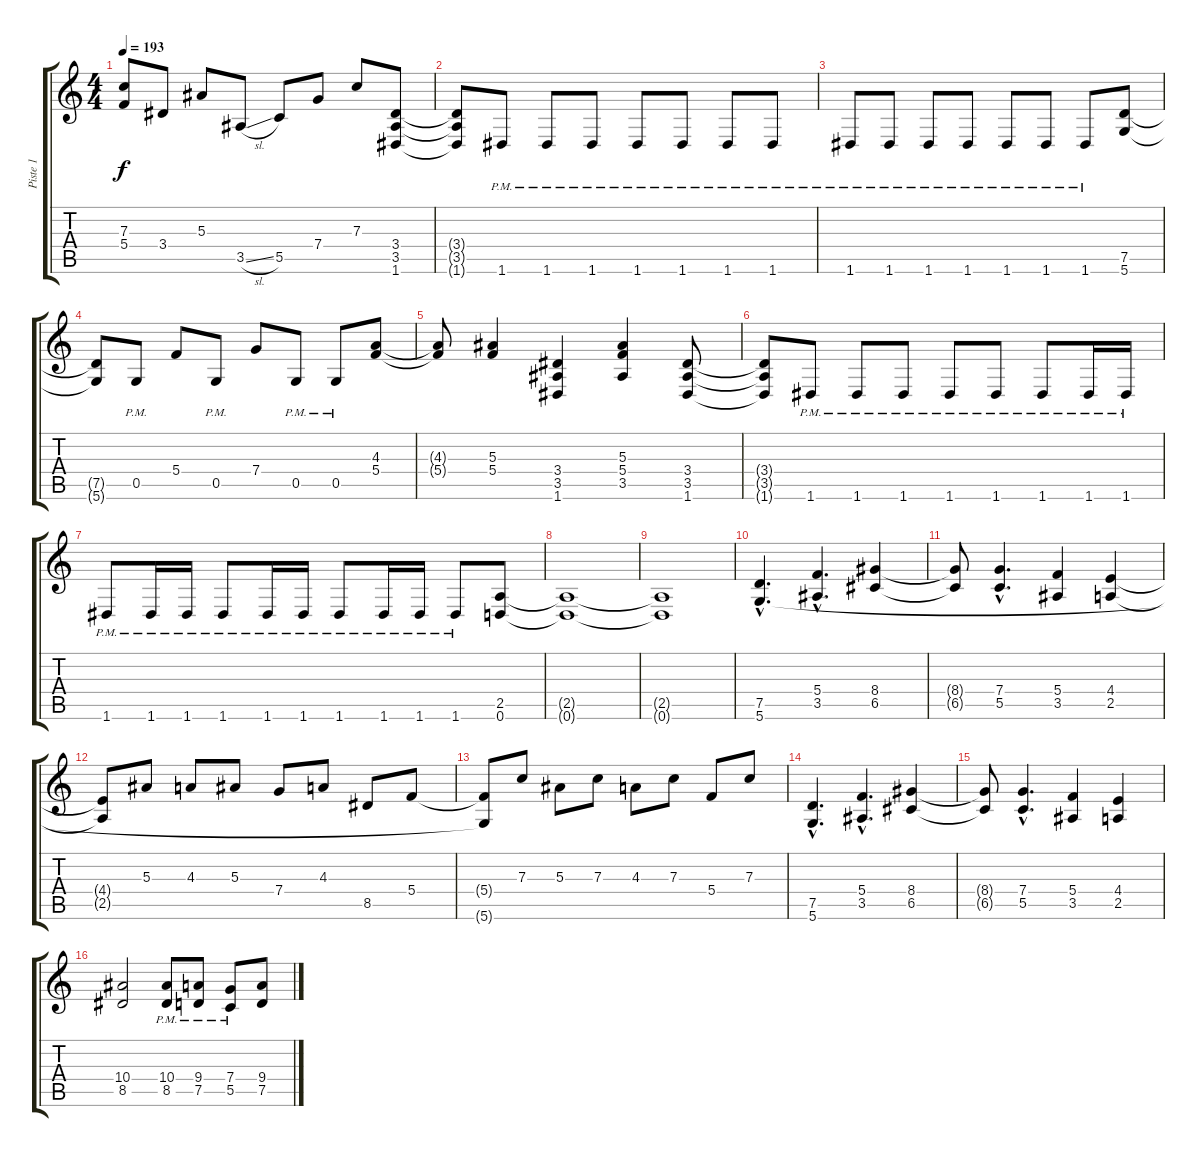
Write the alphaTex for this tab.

\track ("Piste 1" "Piste 1") {instrument distortionguitar}
\staff {score tabs}
\tuning (D4 A3 F3 C3 G2 D2) {hide}
\ts (4 4)
\tempo 193
\clef g2
\ks c
(7.3{t} 5.4{t}).8{dy f} 3.4.8 5.3.8 3.5{sl}.8 5.5.8 7.4.8 7.3.8 (3.4 3.5 1.6).8 |
(3.4{t} 3.5{t} 1.6{t}).8 1.6{pm}.8 1.6{pm}.8 1.6{pm}.8 1.6{pm}.8 1.6{pm}.8 1.6{pm}.8 1.6{pm}.8 |
1.6{pm}.8 1.6{pm}.8 1.6{pm}.8 1.6{pm}.8 1.6{pm}.8 1.6{pm}.8 1.6{pm}.8 (7.5 5.6).8 |
(7.5{t} 5.6{t}).8 0.5{pm}.8 5.4.8 0.5{pm}.8 7.4.8 0.5{pm}.8 0.5{pm}.8 (4.3 5.4).8 |
(4.3{t} 5.4{t}).8 (5.3 5.4).4 (3.4 3.5 1.6).4 (5.3 5.4 3.5).4 (3.4 3.5 1.6).8 |
(3.4{t} 3.5{t} 1.6{t}).8 1.6{pm}.8 1.6{pm}.8 1.6{pm}.8 1.6{pm}.8 1.6{pm}.8 1.6{pm}.8 1.6{pm}.16 1.6{pm}.16 |
1.6{pm}.8 1.6{pm}.16 1.6{pm}.16 1.6{pm}.8 1.6{pm}.16 1.6{pm}.16 1.6{pm}.8 1.6{pm}.16 1.6{pm}.16 1.6{pm}.8 (2.5 0.6).8 |
(2.5{t} 0.6{t}).1 |
(2.5{t} 0.6{t}).1 |
(7.5{hac} 5.6{hac}).4{d} (5.4{hac} 3.5{hac}).4{d} (8.4 6.5).4 |
(8.4{t} 6.5{t}).8 (7.4{hac} 5.5{hac}).4{d} (5.4 3.5).4 (4.4 2.5).4 |
(4.4{t} 2.5{t}).8 5.3.8 4.3.8 5.3.8 7.4.8 4.3.8 8.5.8 5.4.8 |
(5.4{t} 5.6{t}).8 7.3.8 5.3.8 7.3.8 4.3.8 7.3.8 5.4.8 7.3.8 |
(7.5{hac} 5.6{hac}).4{d} (5.4{hac} 3.5{hac}).4{d} (8.4 6.5).4 |
(8.4{t} 6.5{t}).8 (7.4{hac} 5.5{hac}).4{d} (5.4 3.5).4 (4.4 2.5).4 |
(10.4 8.5).2 (10.4{pm} 8.5{pm}).8 (9.4{pm} 7.5{pm}).8 (7.4{pm} 5.5{pm}).8 (9.4 7.5).8
